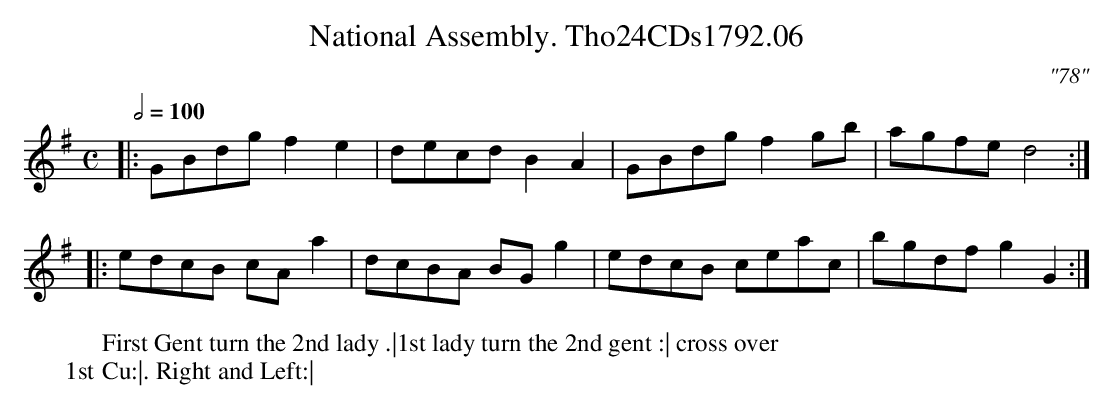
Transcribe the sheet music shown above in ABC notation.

X:1
T:National Assembly. Tho24CDs1792.06
M:C
L:1/8
Q:1/2=100
C:"78"
W:First Gent turn the 2nd lady .|1st lady turn the 2nd gent :| cross over
W:1st Cu:|. Right and Left:|
K:G
|:GBdg f2e2|decdB2A2|GBdgf2gb|agfed4:|
|:edcB cAa2|dcBA BGg2|edcB ceac|bgdfg2G2:|
